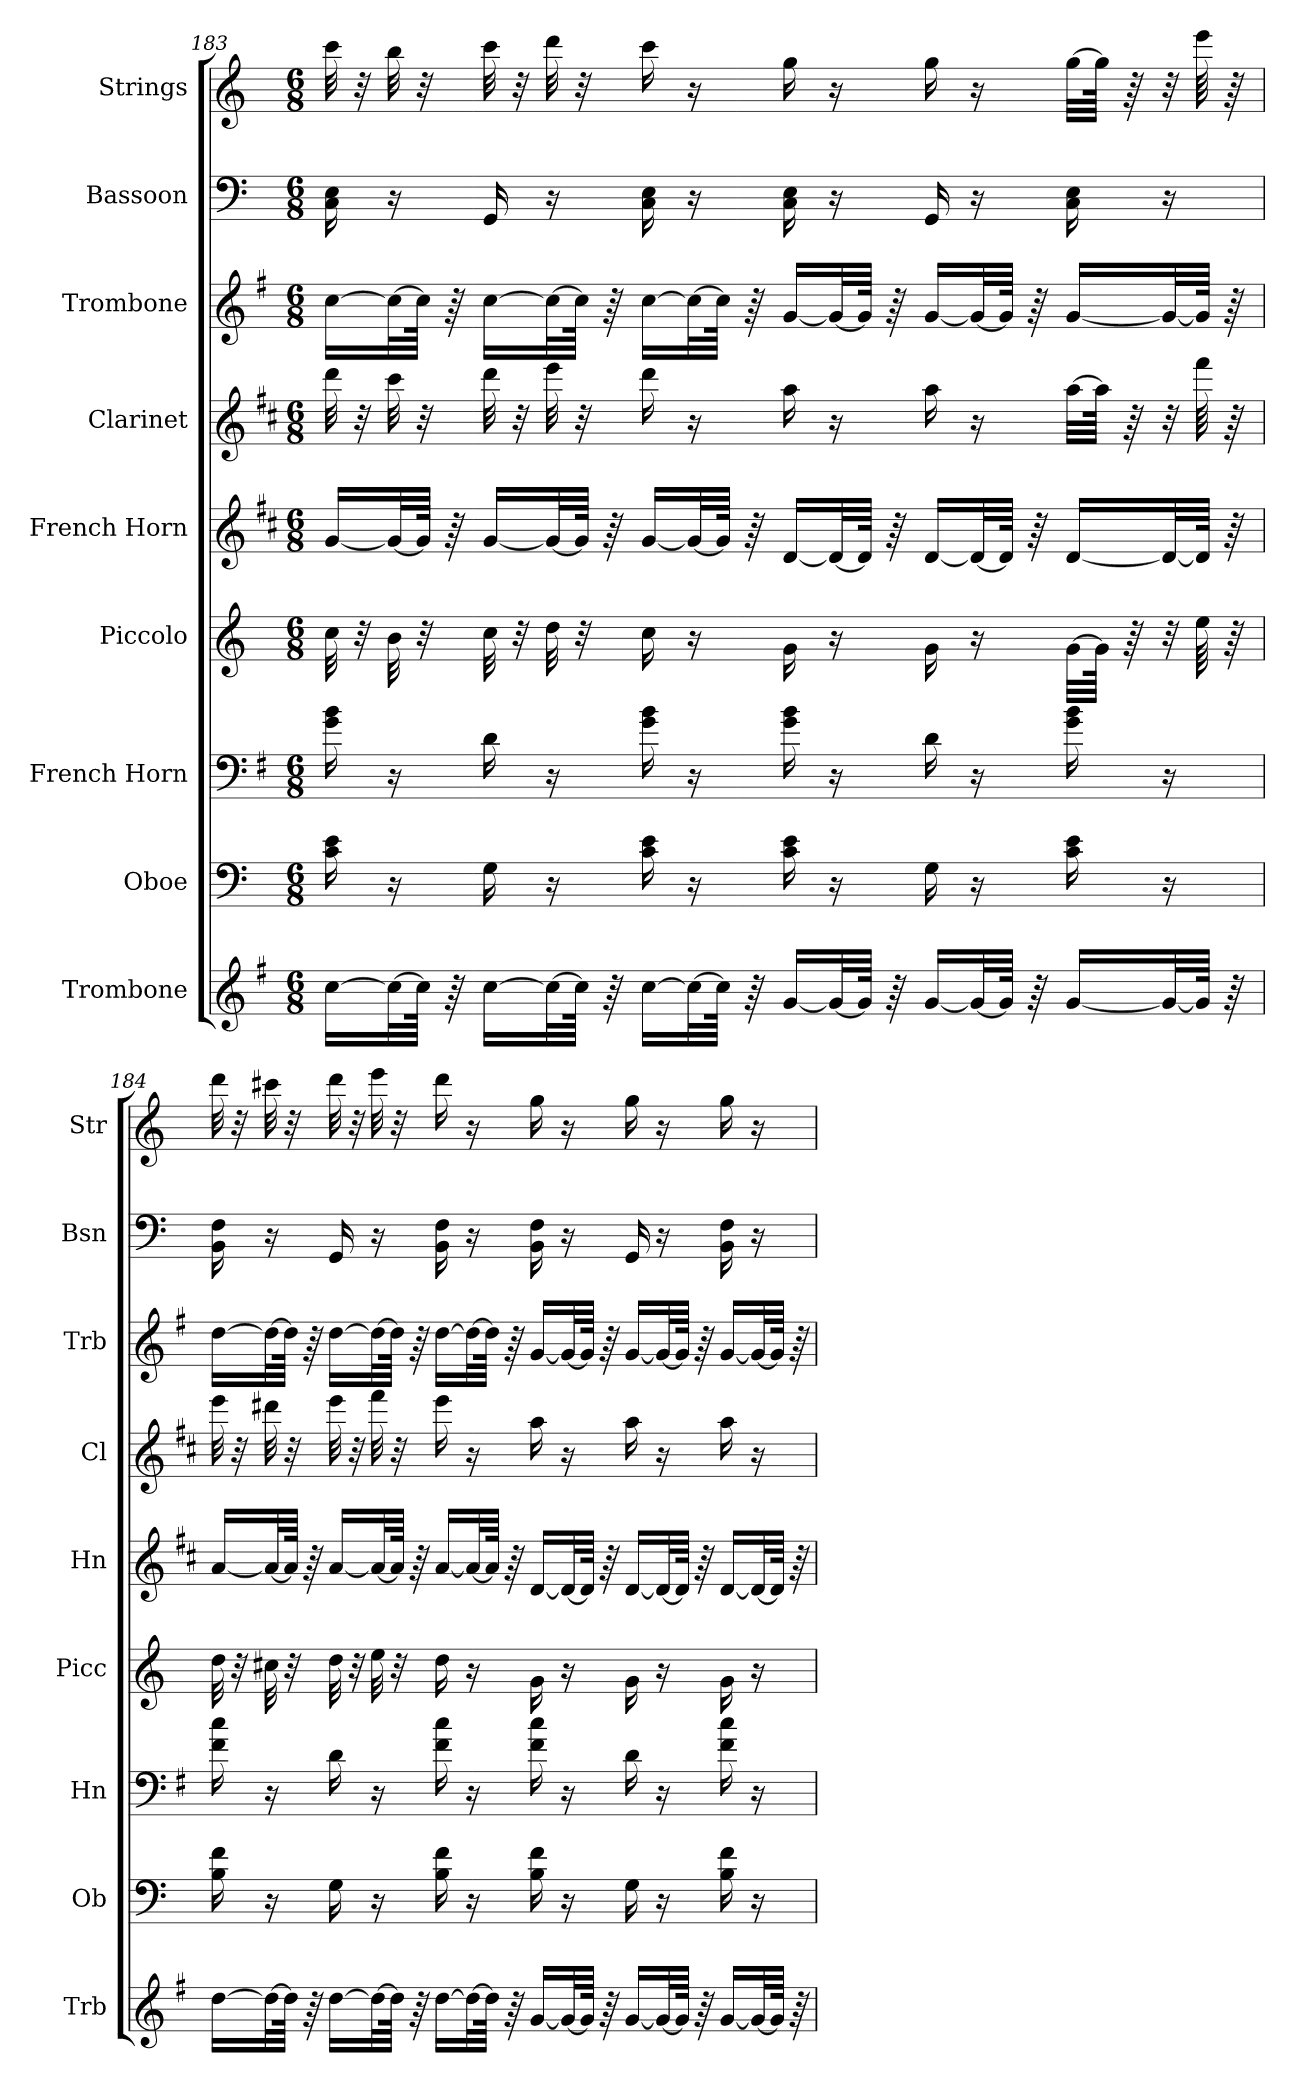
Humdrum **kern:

**kern	**kern	**kern	**kern	**kern	**kern	**kern	**kern	**kern
*part9	*part8	*part7	*part6	*part5	*part4	*part3	*part2	*part1
*staff9	*staff8	*staff7	*staff6	*staff5	*staff4	*staff3	*staff2	*staff1
*I"Trombone	*I"Oboe	*I"French Horn	*I"Piccolo	*I"French Horn	*I"Clarinet	*I"Trombone	*I"Bassoon	*I"Strings
*I'Trb	*I'Ob	*I'Hn	*I'Picc	*I'Hn	*I'Cl	*I'Trb	*I'Bsn	*I'Str
!!LO:PB:g=z
*clefG2	*clefF4	*clefF4	*clefG2	*clefG2	*clefG2	*clefG2	*clefF4	*clefG2
*	*	*ITrd4c7	*ITrd-7c-12	*ITrd4c7	*ITrd1c2	*	*	*
*k[f#]	*k[]	*k[]	*k[]	*k[f#]	*k[]	*k[f#]	*k[]	*k[]
*M6/8	*M6/8	*M6/8	*M6/8	*M6/8	*M6/8	*M6/8	*M6/8	*M6/8
=183	=183	=183	=183	=183	=183	=183	=183	=183
[16cc\LL	16c\ 16e\	16c\ 16e\	32ccc\	[16c/LL	32ccc\	[16cc\LL	16C\ 16E\	32ccc\
.	.	.	32r	.	32r	.	.	32r
32cc\L_	16r	16r	32bb\	32c/L_	32bb\	32cc\L_	16r	32bb\
64cc\JJJk]	.	.	32r	64c/JJJk]	32r	64cc\JJJk]	.	32r
64r	.	.	.	64r	.	64r	.	.
[16cc\LL	16G\	16G\	32ccc\	[16c/LL	32ccc\	[16cc\LL	16GG/	32ccc\
.	.	.	32r	.	32r	.	.	32r
32cc\L_	16r	16r	32ddd\	32c/L_	32ddd\	32cc\L_	16r	32ddd\
64cc\JJJk]	.	.	32r	64c/JJJk]	32r	64cc\JJJk]	.	32r
64r	.	.	.	64r	.	64r	.	.
[16cc\LL	16c\ 16e\	16c\ 16e\	16ccc\	[16c/LL	16ccc\	[16cc\LL	16C\ 16E\	16ccc\
32cc\L_	16r	16r	16r	32c/L_	16r	32cc\L_	16r	16r
64cc\JJJk]	.	.	.	64c/JJJk]	.	64cc\JJJk]	.	.
64r	.	.	.	64r	.	64r	.	.
[16g/LL	16c\ 16e\	16c\ 16e\	16gg\	[16G/LL	16gg\	[16g/LL	16C\ 16E\	16gg\
32g/L_	16r	16r	16r	32G/L_	16r	32g/L_	16r	16r
64g/JJJk]	.	.	.	64G/JJJk]	.	64g/JJJk]	.	.
64r	.	.	.	64r	.	64r	.	.
[16g/LL	16G\	16G\	16gg\	[16G/LL	16gg\	[16g/LL	16GG/	16gg\
32g/L_	16r	16r	16r	32G/L_	16r	32g/L_	16r	16r
64g/JJJk]	.	.	.	64G/JJJk]	.	64g/JJJk]	.	.
64r	.	.	.	64r	.	64r	.	.
[16g/LL	16c\ 16e\	16c\ 16e\	[32gg\LLL	[16G/LL	[32gg\LLL	[16g/LL	16C\ 16E\	[32gg\LLL
.	.	.	64gg\JJJk]	.	64gg\JJJk]	.	.	64gg\JJJk]
.	.	.	64r	.	64r	.	.	64r
32g/L_	16r	16r	32r	32G/L_	32r	32g/L_	16r	32r
64g/JJJk]	.	.	64eee\	64G/JJJk]	64eee\	64g/JJJk]	.	64eee\
64r	.	.	64r	64r	64r	64r	.	64r
!!LO:PB:g=z
=184	=184	=184	=184	=184	=184	=184	=184	=184
[16dd\LL	16B\ 16f\	16B\ 16f\	32ddd\	[16d/LL	32ddd\	[16dd\LL	16BB\ 16F\	32ddd\
.	.	.	32r	.	32r	.	.	32r
32dd\L_	16r	16r	32ccc#X\	32d/L_	32ccc#X\	32dd\L_	16r	32ccc#X\
64dd\JJJk]	.	.	32r	64d/JJJk]	32r	64dd\JJJk]	.	32r
64r	.	.	.	64r	.	64r	.	.
[16dd\LL	16G\	16G\	32ddd\	[16d/LL	32ddd\	[16dd\LL	16GG/	32ddd\
.	.	.	32r	.	32r	.	.	32r
32dd\L_	16r	16r	32eee\	32d/L_	32eee\	32dd\L_	16r	32eee\
64dd\JJJk]	.	.	32r	64d/JJJk]	32r	64dd\JJJk]	.	32r
64r	.	.	.	64r	.	64r	.	.
[16dd\LL	16B\ 16f\	16B\ 16f\	16ddd\	[16d/LL	16ddd\	[16dd\LL	16BB\ 16F\	16ddd\
32dd\L_	16r	16r	16r	32d/L_	16r	32dd\L_	16r	16r
64dd\JJJk]	.	.	.	64d/JJJk]	.	64dd\JJJk]	.	.
64r	.	.	.	64r	.	64r	.	.
[16g/LL	16B\ 16f\	16B\ 16f\	16gg\	[16G/LL	16gg\	[16g/LL	16BB\ 16F\	16gg\
32g/L_	16r	16r	16r	32G/L_	16r	32g/L_	16r	16r
64g/JJJk]	.	.	.	64G/JJJk]	.	64g/JJJk]	.	.
64r	.	.	.	64r	.	64r	.	.
[16g/LL	16G\	16G\	16gg\	[16G/LL	16gg\	[16g/LL	16GG/	16gg\
32g/L_	16r	16r	16r	32G/L_	16r	32g/L_	16r	16r
64g/JJJk]	.	.	.	64G/JJJk]	.	64g/JJJk]	.	.
64r	.	.	.	64r	.	64r	.	.
[16g/LL	16B\ 16f\	16B\ 16f\	16gg\	[16G/LL	16gg\	[16g/LL	16BB\ 16F\	16gg\
32g/L_	16r	16r	16r	32G/L_	16r	32g/L_	16r	16r
64g/JJJk]	.	.	.	64G/JJJk]	.	64g/JJJk]	.	.
64r	.	.	.	64r	.	64r	.	.
=	=	=	=	=	=	=	=	=
*-	*-	*-	*-	*-	*-	*-	*-	*-
